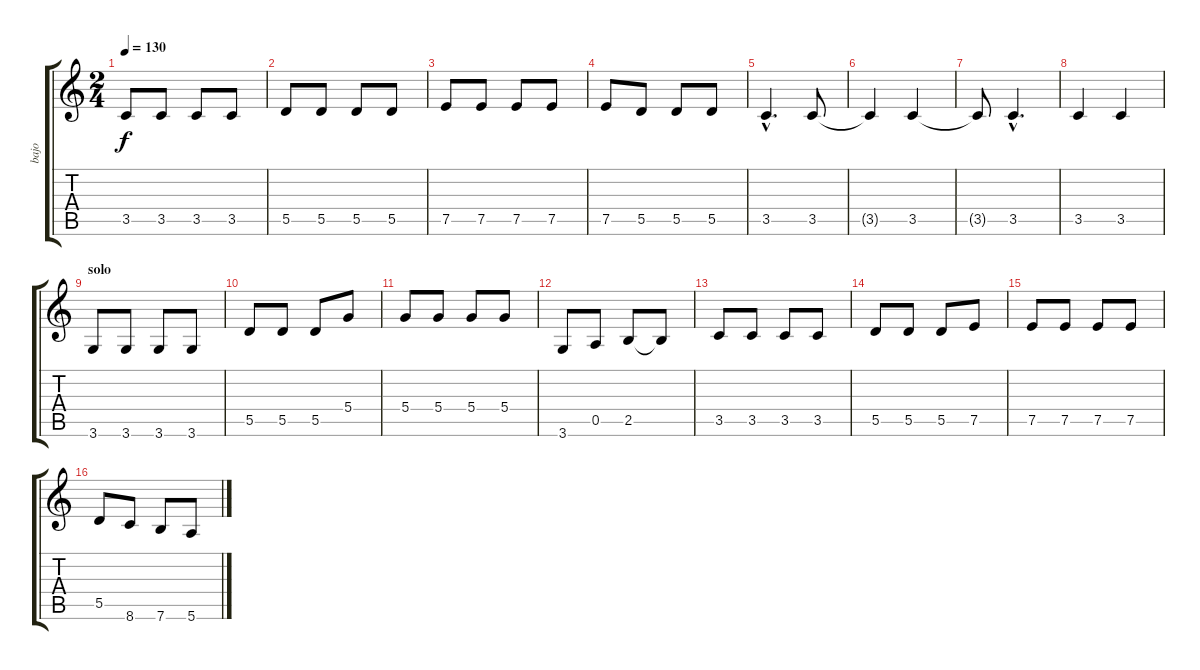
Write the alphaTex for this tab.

\track ("bajo" "bajo") {instrument electricbassfinger}
\staff {score tabs}
\tuning (E4 B3 G3 D3 A2 E2) {hide}
\ts (2 4)
\tempo 130
\clef g2
\ks c
3.5.8{dy f} 3.5.8 3.5.8 3.5.8 |
5.5.8 5.5.8 5.5.8 5.5.8 |
7.5.8 7.5.8 7.5.8 7.5.8 |
7.5.8 5.5.8 5.5.8 5.5.8 |
3.5{hac}.4{d} 3.5.8 |
3.5{t}.4 3.5.4 |
3.5{t}.8 3.5{hac}.4{d} |
3.5.4 3.5.4 |
\section ("" "solo")
3.6.8 3.6.8 3.6.8 3.6.8 |
5.5.8 5.5.8 5.5.8 5.4.8 |
5.4.8 5.4.8 5.4.8 5.4.8 |
3.6.8 0.5.8 2.5.8 2.5{t}.8 |
3.5.8 3.5.8 3.5.8 3.5.8 |
5.5.8 5.5.8 5.5.8 7.5.8 |
7.5.8 7.5.8 7.5.8 7.5.8 |
5.5.8 8.6.8 7.6.8 5.6.8
